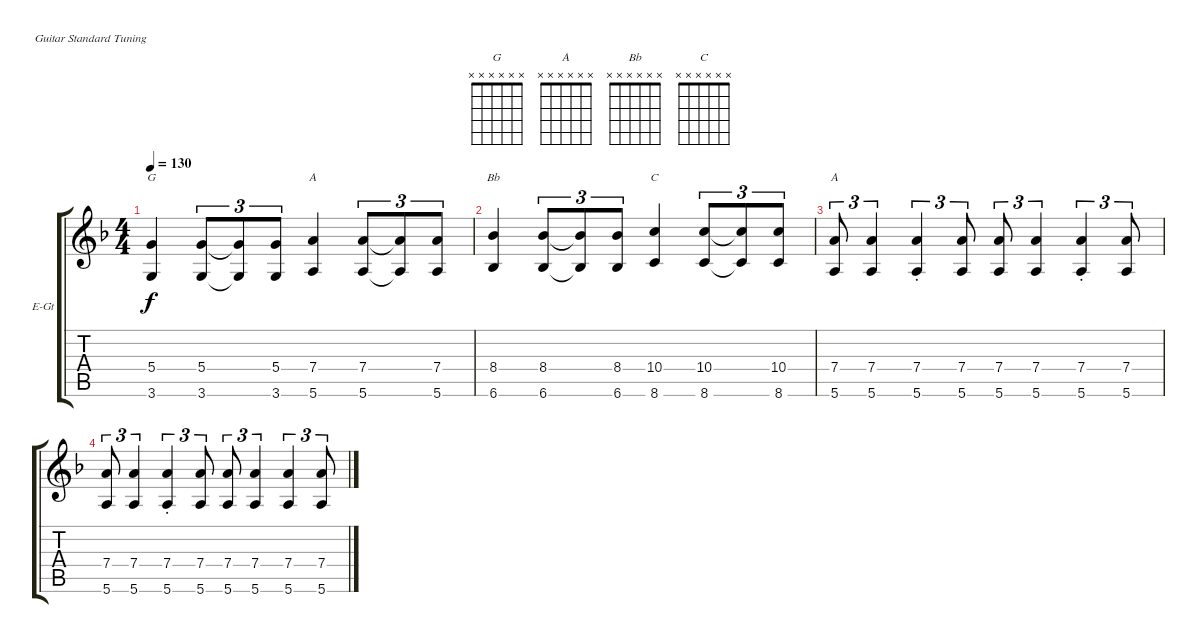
\defaultSystemsLayout 4
\bracketExtendMode groupsimilarinstruments
\firstSystemTrackNameOrientation horizontal
\otherSystemsTrackNameOrientation horizontal
\track ("Alex Turner" "E-Gt") {instrument distortionguitar}
\staff {score tabs}
\tuning (E4 B3 G3 D3 A2 E2)
\chord ("G" x x x x x x)
\chord ("A" x x x x x x)
\chord ("Bb" x x x x x x)
\chord ("C" x x x x x x)
\ts (4 4)
\tempo 130
\clef g2
\ks f
(3.6 5.4).4{ch "G" dy f} (3.6 5.4).8{tu (3 2)} (3.6{t} 5.4{t}).8{tu (3 2)} (5.4 3.6).8{tu (3 2)} (5.6 7.4).4{ch "A"} (5.6 7.4).8{tu (3 2)} (5.6{t} 7.4{t}).8{tu (3 2)} (7.4 5.6).8{tu (3 2)} |
(6.6 8.4).4{ch "Bb"} (6.6 8.4).8{tu (3 2)} (6.6{t} 8.4{t}).8{tu (3 2)} (8.4 6.6).8{tu (3 2)} (8.6 10.4).4{ch "C"} (8.6 10.4).8{tu (3 2)} (8.6{t} 10.4{t}).8{tu (3 2)} (10.4 8.6).8{tu (3 2)} |
(5.6 7.4).8{tu (3 2) ch "A"} (7.4 5.6).4{tu (3 2)} (5.6{st} 7.4{st}).4{tu (3 2)} (7.4 5.6).8{tu (3 2)} (5.6 7.4).8{tu (3 2)} (7.4 5.6).4{tu (3 2)} (5.6{st} 7.4{st}).4{tu (3 2)} (7.4 5.6).8{tu (3 2)} |
(5.6 7.4).8{tu (3 2)} (7.4 5.6).4{tu (3 2)} (5.6{st} 7.4{st}).4{tu (3 2)} (7.4 5.6).8{tu (3 2)} (5.6 7.4).8{tu (3 2)} (7.4 5.6).4{tu (3 2)} (5.6 7.4).4{tu (3 2)} (7.4 5.6).8{tu (3 2)}
